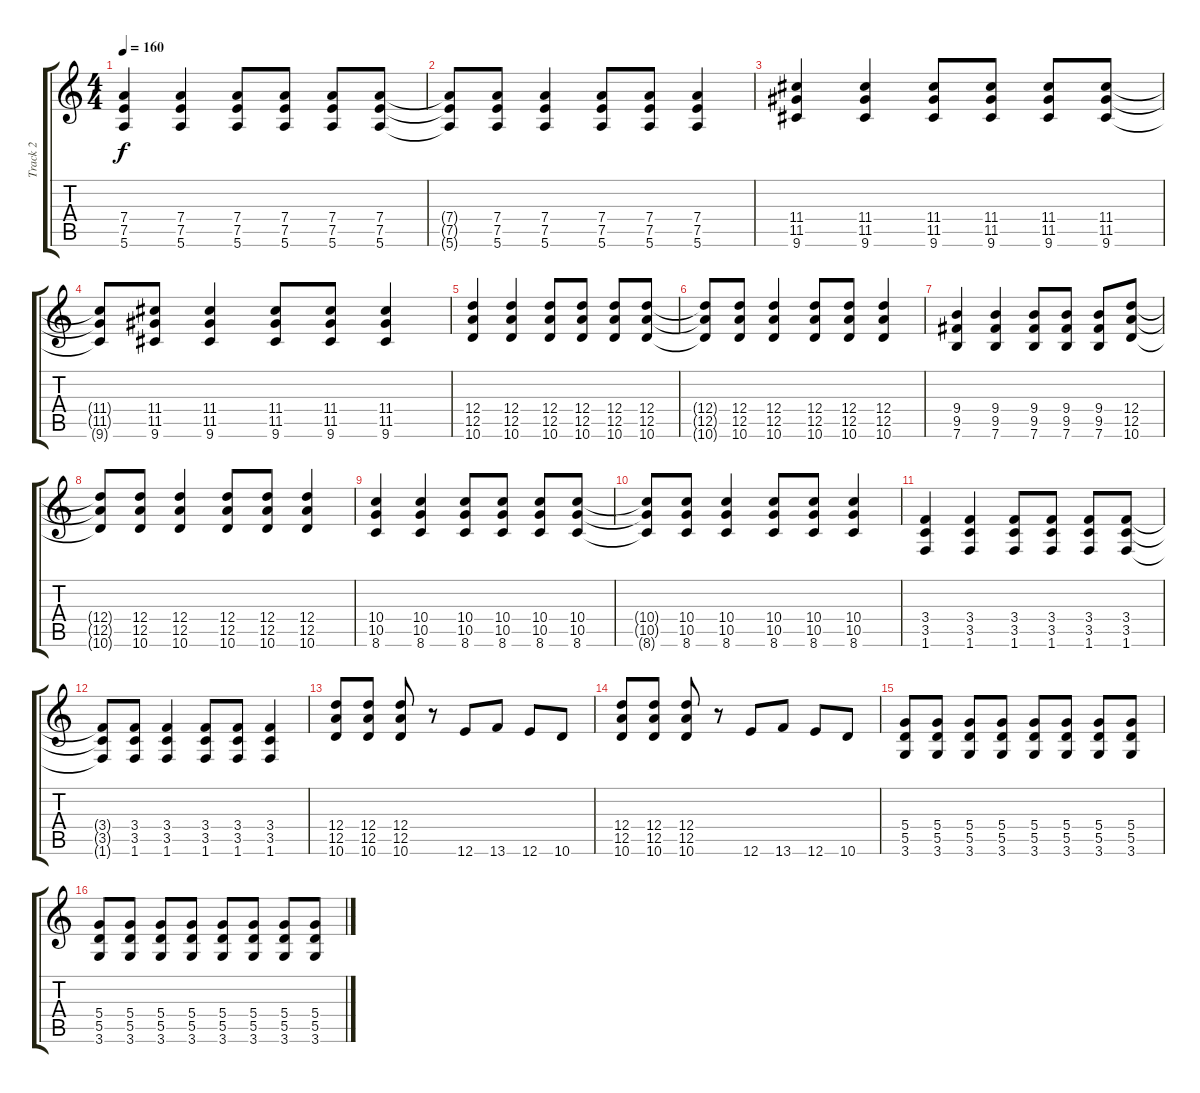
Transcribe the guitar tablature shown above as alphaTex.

\track ("Track 2" "Track 2") {instrument distortionguitar}
\staff {score tabs}
\tuning (E4 B3 G3 D3 A2 E2) {hide}
\ts (4 4)
\tempo 160
\clef g2
\ks c
(7.4 7.5 5.6).4{dy f} (7.4 7.5 5.6).4 (7.4 7.5 5.6).8 (7.4 7.5 5.6).8 (7.4 7.5 5.6).8 (7.4 7.5 5.6).8 |
(7.4{t} 7.5{t} 5.6{t}).8 (7.4 7.5 5.6).8 (7.4 7.5 5.6).4 (7.4 7.5 5.6).8 (7.4 7.5 5.6).8 (7.4 7.5 5.6).4 |
(11.4 11.5 9.6).4 (11.4 11.5 9.6).4 (11.4 11.5 9.6).8 (11.4 11.5 9.6).8 (11.4 11.5 9.6).8 (11.4 11.5 9.6).8 |
(11.4{t} 11.5{t} 9.6{t}).8 (11.4 11.5 9.6).8 (11.4 11.5 9.6).4 (11.4 11.5 9.6).8 (11.4 11.5 9.6).8 (11.4 11.5 9.6).4 |
(12.4 12.5 10.6).4 (12.4 12.5 10.6).4 (12.4 12.5 10.6).8 (12.4 12.5 10.6).8 (12.4 12.5 10.6).8 (12.4 12.5 10.6).8 |
(12.4{t} 12.5{t} 10.6{t}).8 (12.4 12.5 10.6).8 (12.4 12.5 10.6).4 (12.4 12.5 10.6).8 (12.4 12.5 10.6).8 (12.4 12.5 10.6).4 |
(9.4 9.5 7.6).4 (9.4 9.5 7.6).4 (9.4 9.5 7.6).8 (9.4 9.5 7.6).8 (9.4 9.5 7.6).8 (12.4 12.5 10.6).8 |
(12.4{t} 12.5{t} 10.6{t}).8 (12.4 12.5 10.6).8 (12.4 12.5 10.6).4 (12.4 12.5 10.6).8 (12.4 12.5 10.6).8 (12.4 12.5 10.6).4 |
(10.4 10.5 8.6).4 (10.4 10.5 8.6).4 (10.4 10.5 8.6).8 (10.4 10.5 8.6).8 (10.4 10.5 8.6).8 (10.4 10.5 8.6).8 |
(10.4{t} 10.5{t} 8.6{t}).8 (10.4 10.5 8.6).8 (10.4 10.5 8.6).4 (10.4 10.5 8.6).8 (10.4 10.5 8.6).8 (10.4 10.5 8.6).4 |
(3.4 3.5 1.6).4 (3.4 3.5 1.6).4 (3.4 3.5 1.6).8 (3.4 3.5 1.6).8 (3.4 3.5 1.6).8 (3.4 3.5 1.6).8 |
(3.4{t} 3.5{t} 1.6{t}).8 (3.4 3.5 1.6).8 (3.4 3.5 1.6).4 (3.4 3.5 1.6).8 (3.4 3.5 1.6).8 (3.4 3.5 1.6).4 |
(12.4 12.5 10.6).8 (12.4 12.5 10.6).8 (12.4 12.5 10.6).8 r.8 12.6.8 13.6.8 12.6.8 10.6.8 |
(12.4 12.5 10.6).8 (12.4 12.5 10.6).8 (12.4 12.5 10.6).8 r.8 12.6.8 13.6.8 12.6.8 10.6.8 |
(5.4 5.5 3.6).8 (5.4 5.5 3.6).8 (5.4 5.5 3.6).8 (5.4 5.5 3.6).8 (5.4 5.5 3.6).8 (5.4 5.5 3.6).8 (5.4 5.5 3.6).8 (5.4 5.5 3.6).8 |
(5.4 5.5 3.6).8 (5.4 5.5 3.6).8 (5.4 5.5 3.6).8 (5.4 5.5 3.6).8 (5.4 5.5 3.6).8 (5.4 5.5 3.6).8 (5.4 5.5 3.6).8 (5.4 5.5 3.6).8
